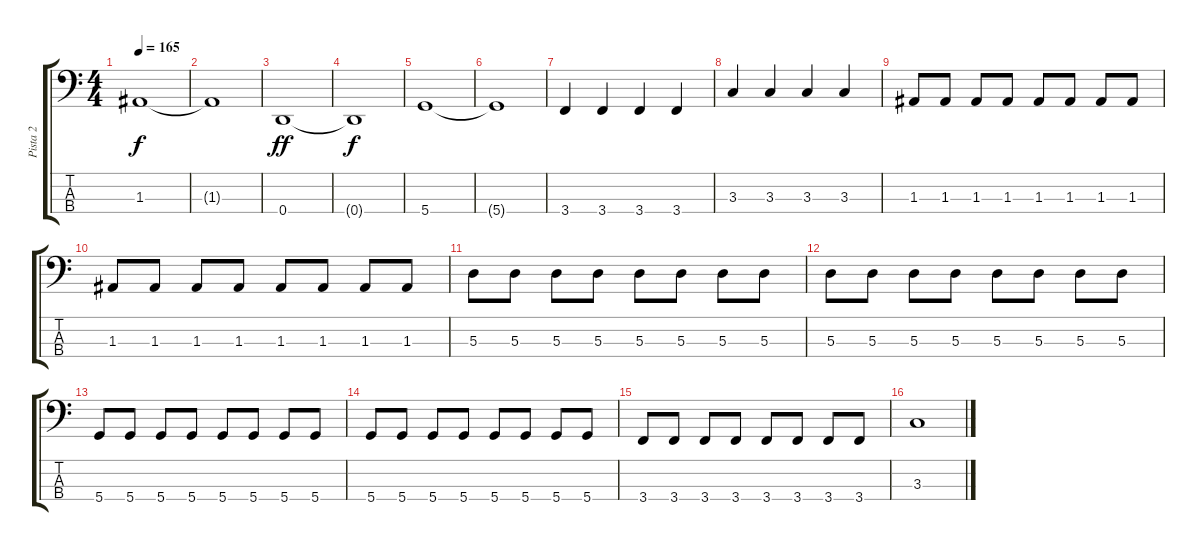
\track ("Pista 2" "Pista 2") {instrument electricbassfinger}
\staff {score tabs}
\tuning (G2 D2 A1 D1) {hide}
\ts (4 4)
\tempo 165
\clef f4
\ks c
1.3.1{dy f} |
1.3{t}.1 |
0.4.1{dy ff} |
0.4{t}.1{dy f} |
5.4.1 |
5.4{t}.1 |
3.4.4 3.4.4 3.4.4 3.4.4 |
3.3.4 3.3.4 3.3.4 3.3.4 |
1.3.8 1.3.8 1.3.8 1.3.8 1.3.8 1.3.8 1.3.8 1.3.8 |
1.3.8 1.3.8 1.3.8 1.3.8 1.3.8 1.3.8 1.3.8 1.3.8 |
5.3.8 5.3.8 5.3.8 5.3.8 5.3.8 5.3.8 5.3.8 5.3.8 |
5.3.8 5.3.8 5.3.8 5.3.8 5.3.8 5.3.8 5.3.8 5.3.8 |
5.4.8 5.4.8 5.4.8 5.4.8 5.4.8 5.4.8 5.4.8 5.4.8 |
5.4.8 5.4.8 5.4.8 5.4.8 5.4.8 5.4.8 5.4.8 5.4.8 |
3.4.8 3.4.8 3.4.8 3.4.8 3.4.8 3.4.8 3.4.8 3.4.8 |
3.3.1
